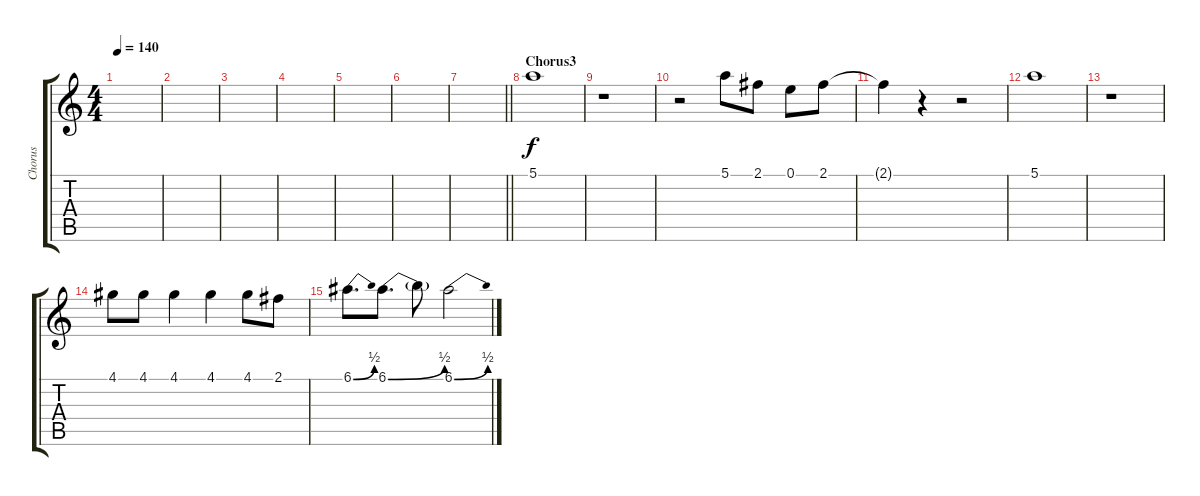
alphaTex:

\track ("Chorus" "Chorus") {instrument overdrivenguitar}
\staff {score tabs}
\tuning (E4 B3 G3 D3 A2 E2) {hide}
\ts (4 4)
\tempo 140
\clef g2
\ks c
|
|
|
|
|
|
\barLineRight lightlight
|
\section ("" "Chorus3")
5.1.1 |
r.1 |
r.2 5.1.8 2.1.8 0.1.8 2.1.8 |
2.1{t}.4 r.4 r.2 |
5.1.1 |
r.1 |
4.1.8 4.1.8 4.1.4 4.1.4 4.1.8 2.1.8 |
6.1{be (bend 0 0 60 2)}.8{d} 6.1{be (bend 0 0 60 2)}.8{d} 6.1{t}.8 6.1{be (bend 0 0 60 2)}.2
